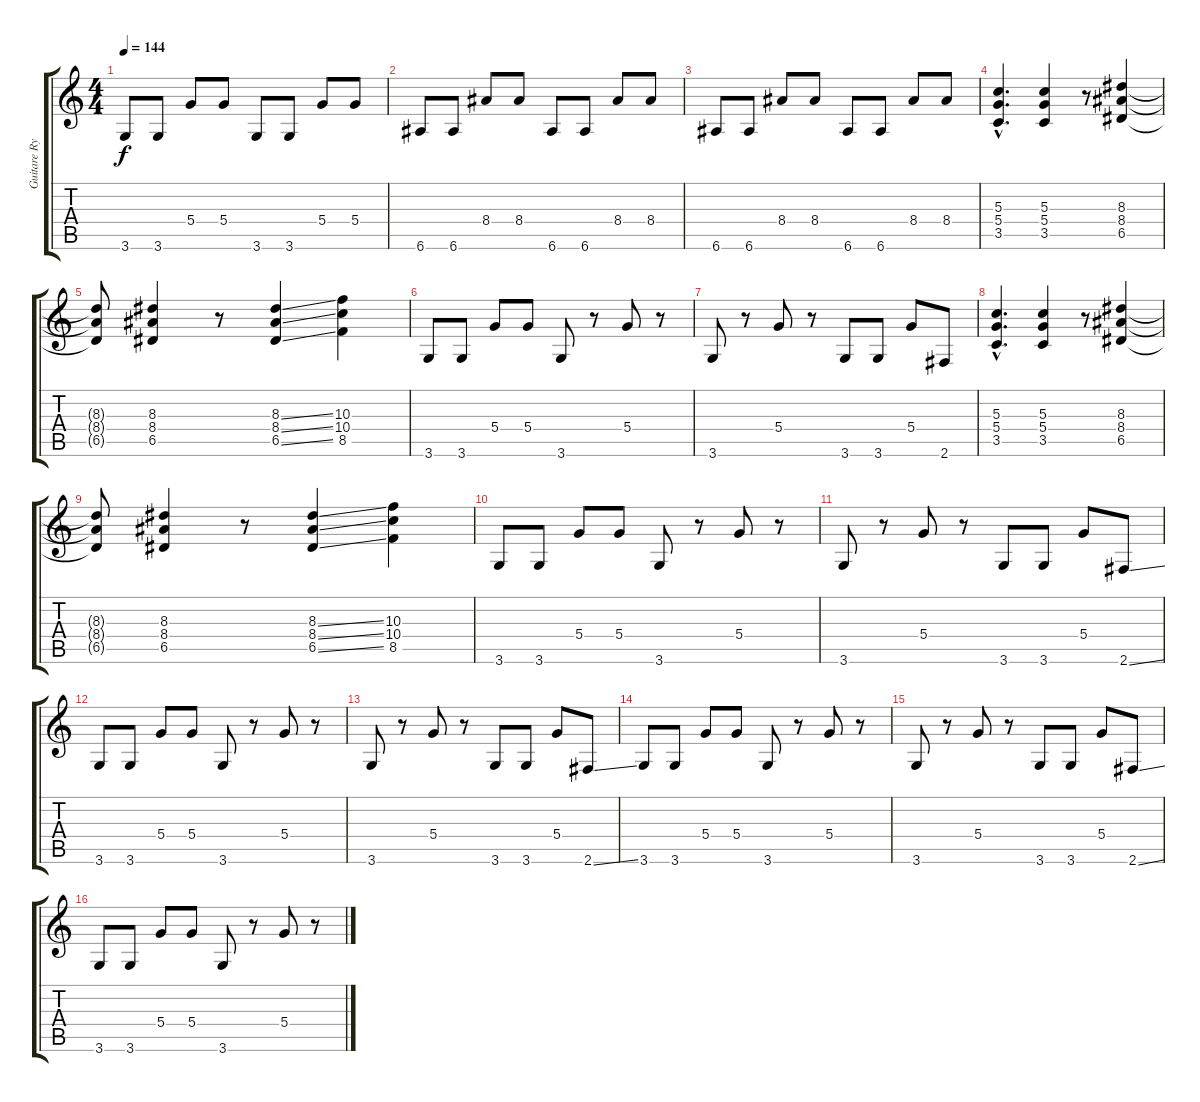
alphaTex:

\track ("Guitare Rythmique" "Guitare Ry") {instrument distortionguitar}
\staff {score tabs}
\tuning (E4 B3 G3 D3 A2 E2) {hide}
\ts (4 4)
\tempo 144
\clef g2
\ks c
3.6.8{dy f} 3.6.8 5.4.8 5.4.8 3.6.8 3.6.8 5.4.8 5.4.8 |
6.6.8 6.6.8 8.4.8 8.4.8 6.6.8 6.6.8 8.4.8 8.4.8 |
6.6.8 6.6.8 8.4.8 8.4.8 6.6.8 6.6.8 8.4.8 8.4.8 |
(5.3{hac} 5.4{hac} 3.5{hac}).4{d} (5.3 5.4 3.5).4 r.8 (8.3 8.4 6.5).4 |
(8.3{t} 8.4{t} 6.5{t}).8 (8.3 8.4 6.5).4 r.8 (8.3{ss} 8.4{ss} 6.5{ss}).4 (10.3 10.4 8.5).4 |
3.6.8 3.6.8 5.4.8 5.4.8 3.6.8 r.8 5.4.8 r.8 |
3.6.8 r.8 5.4.8 r.8 3.6.8 3.6.8 5.4.8 2.6.8 |
(5.3{hac} 5.4{hac} 3.5{hac}).4{d} (5.3 5.4 3.5).4 r.8 (8.3 8.4 6.5).4 |
(8.3{t} 8.4{t} 6.5{t}).8 (8.3 8.4 6.5).4 r.8 (8.3{ss} 8.4{ss} 6.5{ss}).4 (10.3 10.4 8.5).4 |
3.6.8 3.6.8 5.4.8 5.4.8 3.6.8 r.8 5.4.8 r.8 |
3.6.8 r.8 5.4.8 r.8 3.6.8 3.6.8 5.4.8 2.6{ss}.8 |
3.6.8 3.6.8 5.4.8 5.4.8 3.6.8 r.8 5.4.8 r.8 |
3.6.8 r.8 5.4.8 r.8 3.6.8 3.6.8 5.4.8 2.6{ss}.8 |
3.6.8 3.6.8 5.4.8 5.4.8 3.6.8 r.8 5.4.8 r.8 |
3.6.8 r.8 5.4.8 r.8 3.6.8 3.6.8 5.4.8 2.6{ss}.8 |
3.6.8 3.6.8 5.4.8 5.4.8 3.6.8 r.8 5.4.8 r.8
